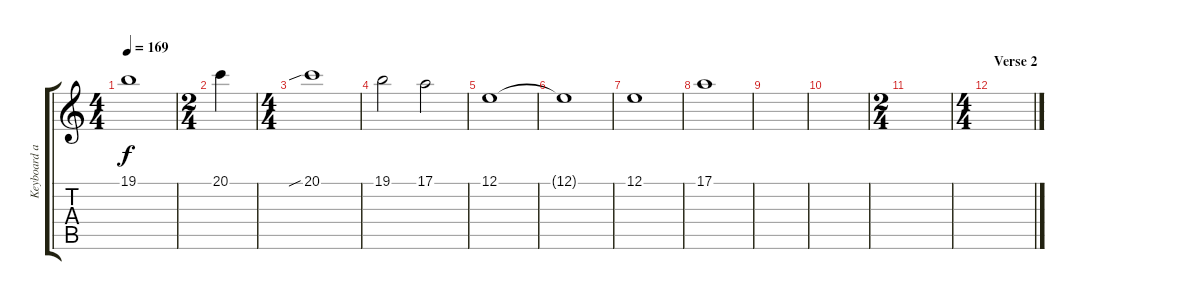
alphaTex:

\track ("Keyboard and Choir" "Keyboard a") {instrument stringensemble1}
\staff {score tabs}
\tuning (E4 B3 G3 D3 A2 E2) {hide}
\ts (4 4)
\tempo 169
\clef g2
\ks c
19.1.1{dy f} |
\ts (2 4)
20.1.4 |
\ts (4 4)
20.1{sib}.1 |
19.1.2 17.1.2 |
12.1.1 |
12.1{t}.1 |
12.1.1 |
17.1.1 |
|
|
\ts (2 4)
|
\ts (4 4)
\section ("" "Verse 2")
